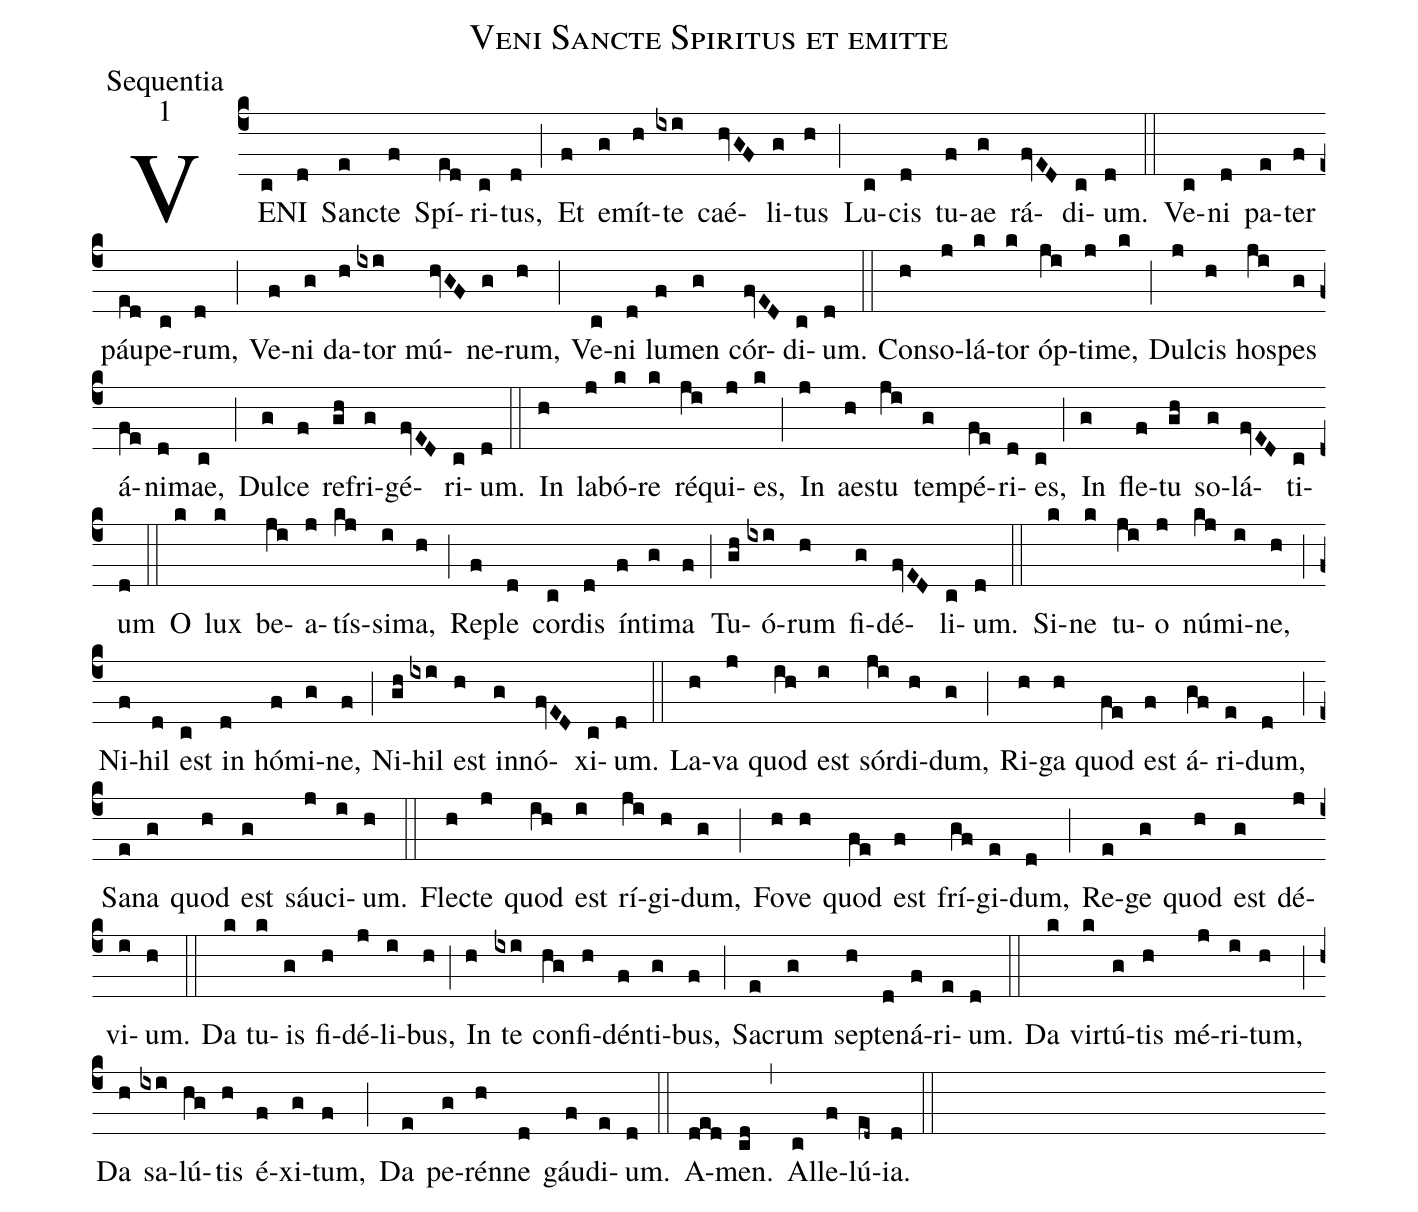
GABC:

name:Veni Sancte Spiritus et emitte;
office-part:Sequentia;
mode:1;
%%
(c4) VE(c)NI(d) Sanc(e)te(f) Spí(ed)ri(c)tus,(d) (;) Et(f) e(g)mít(h)te(ixi) caé(hvGF)li(g)tus(h) (;) Lu(c)cis(d) tu(f)ae(g) rá(fvED)di(c)um.(d) (::) Ve(c)ni(d) pa(e)ter(f) páu(ed)pe(c)rum,(d) (;) Ve(f)ni(g) da(h)tor(ixi) mú(hvGF)ne(g)rum,(h) (;) Ve(c)ni(d) lu(f)men(g) cór(fvED)di(c)um.(d) (::) Con(h)so(j)lá(k)tor(k) óp(ji)ti(j)me,(k) (;) Dul(j)cis(h) hos(ji)pes(g) á(fe)ni(d)mae,(c) (;) Dul(g)ce(f) re(gh)fri(g)gé(fvED)ri(c)um.(d) (::) In(h) la(j)bó(k)re(k) ré(ji)qui(j)es,(k) (;) In(j) aes(h)tu(ji) tem(g)pé(fe)ri(d)es,(c) (;) In(g) fle(f)tu(gh) so(g)lá(fvED)ti(c)um(d) (::) O(k) lux(k) be(ji)a(j)tís(kj)si(i)ma,(h) (;) Re(f)ple(d) cor(c)dis(d) ín(f)ti(g)ma(f) (;) Tu(gh)ó(ixi)rum(h) fi(g)dé(fvED)li(c)um.(d) (::) Si(k)ne(k) tu(ji)o(j) nú(kj)mi(i)ne,(h) (;) Ni(f)hil(d) est(c) in(d) hó(f)mi(g)ne,(f) (;) Ni(gh)hil(ixi) est(h) in(g)nó(fvED)xi(c)um.(d) (::) La(h)va(j) quod(ih) est(i) sór(ji)di(h)dum,(g) (;) Ri(h)ga(h) quod(fe) est(f) á(gf)ri(e)dum,(d) (;) Sa(e)na(g) quod(h) est(g) sáu(j)ci(i)um.(h) (::) Flec(h)te(j) quod(ih) est(i) rí(ji)gi(h)dum,(g) (;) Fo(h)ve(h) quod(fe) est(f) frí(gf)gi(e)dum,(d) (;) Re(e)ge(g) quod(h) est(g) dé(j)vi(i)um.(h) (::) Da(k) tu(k)is(g) fi(h)dé(j)li(i)bus,(h) (;) In(h) te(ixi) con(hg)fi(h)dén(f)ti(g)bus,(f) (;) Sac(e)rum(g) sep(h)te(d)ná(f)ri(e)um.(d) (::) Da(k) vir(k)tú(g)tis(h) mé(j)ri(i)tum,(h) (;) Da(h) sa(ixi)lú(hg)tis(h) é(f)xi(g)tum,(f) (;) Da(e) pe(g)rén(h)ne(d) gáu(f)di(e)um.(d) (::) A(ded)men.(cd) (,) Al(c)le(f)lú(ed~)ia.(d) (::)
